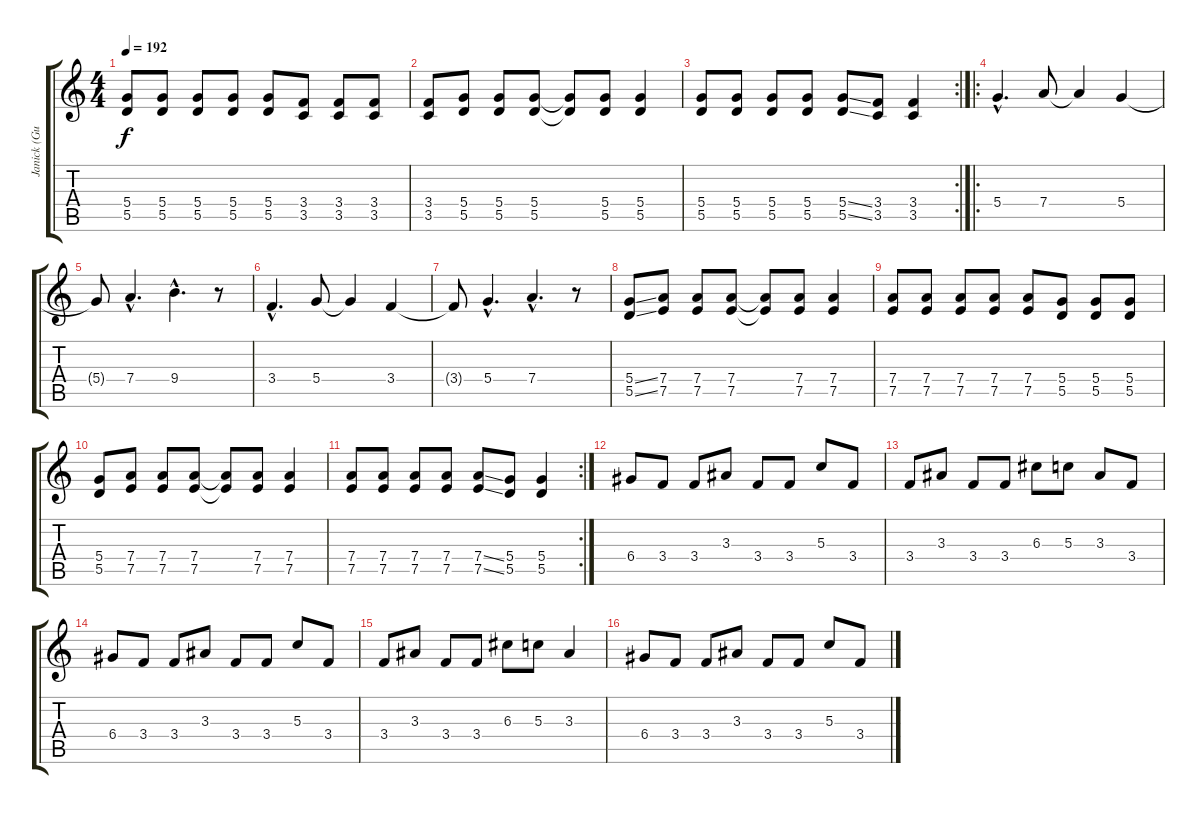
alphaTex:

\track ("Janick (Guitar 2)" "Janick (Gu") {instrument distortionguitar}
\staff {score tabs}
\tuning (E4 B3 G3 D3 A2 E2) {hide}
\ts (4 4)
\tempo 192
\clef g2
\ks c
(5.4 5.5).8{dy f} (5.4 5.5).8 (5.4 5.5).8 (5.4 5.5).8 (5.4 5.5).8 (3.4 3.5).8 (3.4 3.5).8 (3.4 3.5).8 |
(3.4 3.5).8 (5.4 5.5).8 (5.4 5.5).8 (5.4 5.5).8 (5.4{t} 5.5{t}).8 (5.4 5.5).8 (5.4 5.5).4 |
\rc 2
(5.4 5.5).8 (5.4 5.5).8 (5.4 5.5).8 (5.4 5.5).8 (5.4{ss} 5.5{ss}).8 (3.4 3.5).8 (3.4 3.5).4 |
\ro
5.4{hac}.4{d} 7.4.8 7.4{t}.4 5.4.4 |
5.4{t}.8 7.4{hac}.4{d} 9.4{hac}.4{d} r.8 |
3.4{hac}.4{d} 5.4.8 5.4{t}.4 3.4.4 |
3.4{t}.8 5.4{hac}.4{d} 7.4{hac}.4{d} r.8 |
(5.4{ss} 5.5{ss}).8 (7.4 7.5).8 (7.4 7.5).8 (7.4 7.5).8 (7.4{t} 7.5{t}).8 (7.4 7.5).8 (7.4 7.5).4 |
(7.4 7.5).8 (7.4 7.5).8 (7.4 7.5).8 (7.4 7.5).8 (7.4 7.5).8 (5.4 5.5).8 (5.4 5.5).8 (5.4 5.5).8 |
(5.4 5.5).8 (7.4 7.5).8 (7.4 7.5).8 (7.4 7.5).8 (7.4{t} 7.5{t}).8 (7.4 7.5).8 (7.4 7.5).4 |
\rc 2
(7.4 7.5).8 (7.4 7.5).8 (7.4 7.5).8 (7.4 7.5).8 (7.4{ss} 7.5{ss}).8 (5.4 5.5).8 (5.4 5.5).4 |
6.4.8 3.4.8 3.4.8 3.3.8 3.4.8 3.4.8 5.3.8 3.4.8 |
3.4.8 3.3.8 3.4.8 3.4.8 6.3.8 5.3.8 3.3.8 3.4.8 |
6.4.8 3.4.8 3.4.8 3.3.8 3.4.8 3.4.8 5.3.8 3.4.8 |
3.4.8 3.3.8 3.4.8 3.4.8 6.3.8 5.3.8 3.3.4 |
6.4.8 3.4.8 3.4.8 3.3.8 3.4.8 3.4.8 5.3.8 3.4.8
